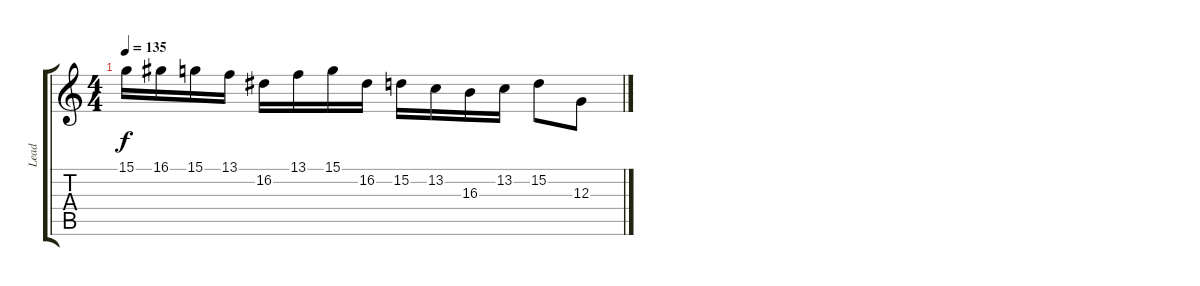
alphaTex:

\track ("Lead" "Lead") {instrument lead1square}
\staff {score tabs}
\tuning (E4 B3 G3 D3 A2 E2) {hide}
\ts (4 4)
\tempo 135
\clef g2
\ks c
15.1.16{dy f} 16.1.16 15.1.16 13.1.16 16.2.16 13.1.16 15.1.16 16.2.16 15.2.16 13.2.16 16.3.16 13.2.16 15.2.8 12.3.8
